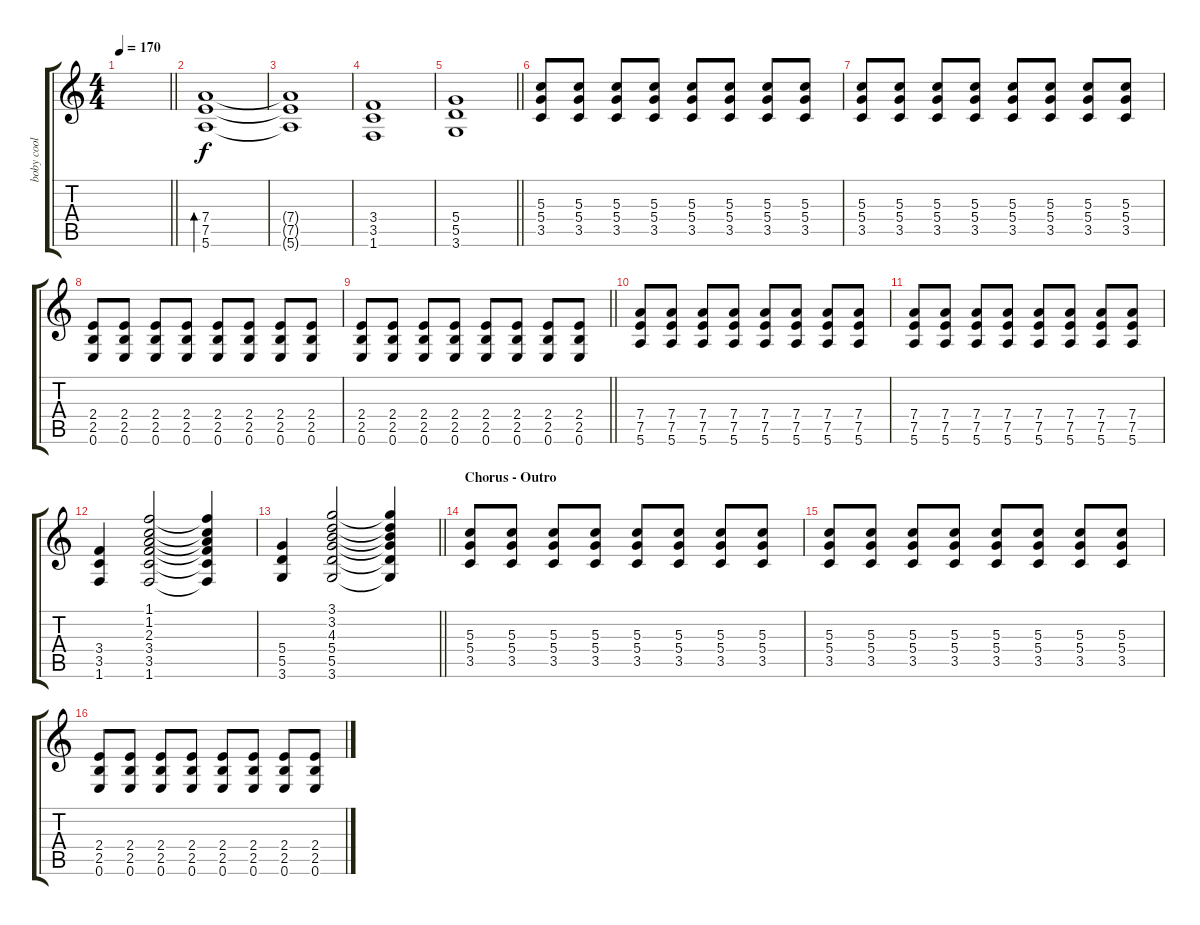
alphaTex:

\track ("boby cool" "boby cool") {instrument overdrivenguitar}
\staff {score tabs}
\tuning (E4 B3 G3 D3 A2 E2) {hide}
\ts (4 4)
\tempo 170
\clef g2
\barLineRight lightlight
\ks c
|
(7.4 7.5 5.6).1{bd 120 volume 9} |
(7.4{t} 7.5{t} 5.6{t}).1 |
(3.4 3.5 1.6).1 |
\barLineRight lightlight
(5.4 5.5 3.6).1 |
(5.3 5.4 3.5).8{volume 7 balance 0} (5.3 5.4 3.5).8 (5.3 5.4 3.5).8 (5.3 5.4 3.5).8 (5.3 5.4 3.5).8 (5.3 5.4 3.5).8 (5.3 5.4 3.5).8 (5.3 5.4 3.5).8 |
(5.3 5.4 3.5).8 (5.3 5.4 3.5).8 (5.3 5.4 3.5).8 (5.3 5.4 3.5).8 (5.3 5.4 3.5).8 (5.3 5.4 3.5).8 (5.3 5.4 3.5).8 (5.3 5.4 3.5).8 |
(2.4 2.5 0.6).8 (2.4 2.5 0.6).8 (2.4 2.5 0.6).8 (2.4 2.5 0.6).8 (2.4 2.5 0.6).8 (2.4 2.5 0.6).8 (2.4 2.5 0.6).8 (2.4 2.5 0.6).8 |
\barLineRight lightlight
(2.4 2.5 0.6).8 (2.4 2.5 0.6).8 (2.4 2.5 0.6).8 (2.4 2.5 0.6).8 (2.4 2.5 0.6).8 (2.4 2.5 0.6).8 (2.4 2.5 0.6).8 (2.4 2.5 0.6).8 |
(7.4 7.5 5.6).8 (7.4 7.5 5.6).8 (7.4 7.5 5.6).8 (7.4 7.5 5.6).8 (7.4 7.5 5.6).8 (7.4 7.5 5.6).8 (7.4 7.5 5.6).8 (7.4 7.5 5.6).8 |
(7.4 7.5 5.6).8 (7.4 7.5 5.6).8 (7.4 7.5 5.6).8 (7.4 7.5 5.6).8 (7.4 7.5 5.6).8 (7.4 7.5 5.6).8 (7.4 7.5 5.6).8 (7.4 7.5 5.6).8 |
(3.4 3.5 1.6).4 (1.1 1.2 2.3 3.4 3.5 1.6).2 (1.1{t} 1.2{t} 2.3{t} 3.4{t} 3.5{t} 1.6{t}).4 |
\barLineRight lightlight
(5.4 5.5 3.6).4 (3.1 3.2 4.3 5.4 5.5 3.6).2 (3.1{t} 3.2{t} 4.3{t} 5.4{t} 5.5{t} 3.6{t}).4 |
\section ("" "Chorus - Outro")
(5.3 5.4 3.5).8{volume 14 balance 8} (5.3 5.4 3.5).8 (5.3 5.4 3.5).8 (5.3 5.4 3.5).8 (5.3 5.4 3.5).8 (5.3 5.4 3.5).8 (5.3 5.4 3.5).8 (5.3 5.4 3.5).8 |
(5.3 5.4 3.5).8 (5.3 5.4 3.5).8 (5.3 5.4 3.5).8 (5.3 5.4 3.5).8 (5.3 5.4 3.5).8 (5.3 5.4 3.5).8 (5.3 5.4 3.5).8 (5.3 5.4 3.5).8 |
(2.4 2.5 0.6).8 (2.4 2.5 0.6).8 (2.4 2.5 0.6).8 (2.4 2.5 0.6).8 (2.4 2.5 0.6).8 (2.4 2.5 0.6).8 (2.4 2.5 0.6).8 (2.4 2.5 0.6).8
